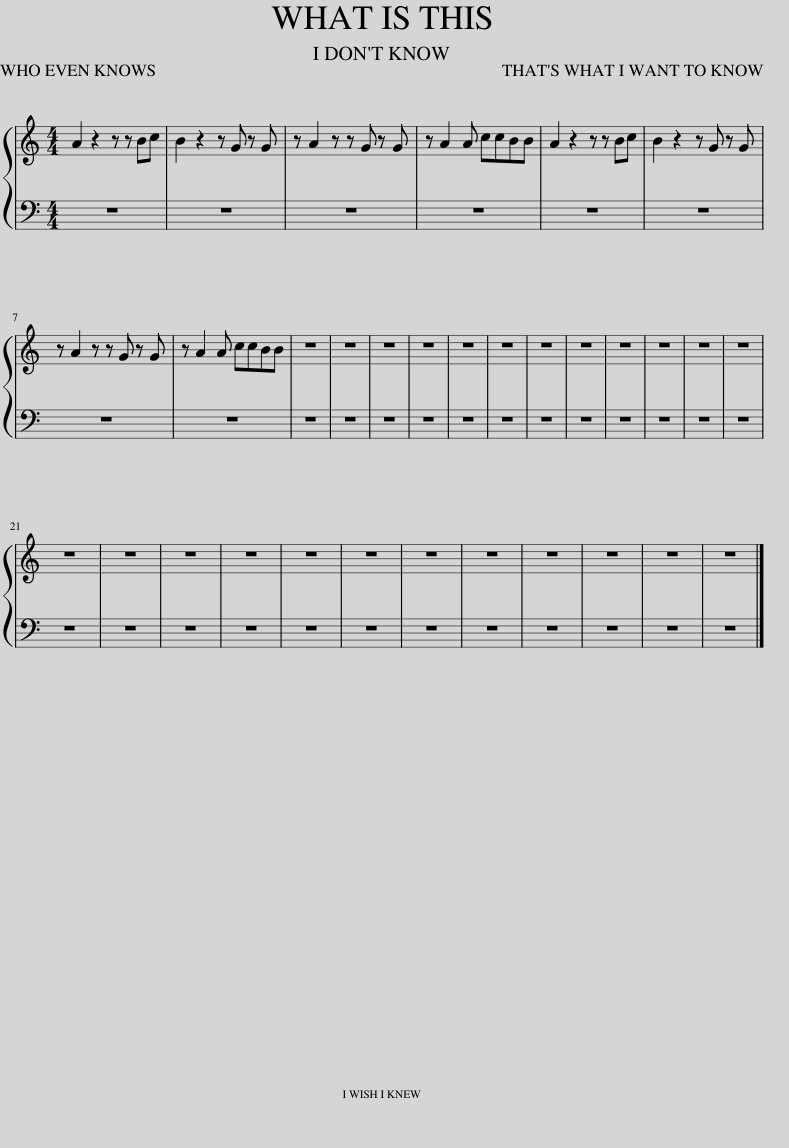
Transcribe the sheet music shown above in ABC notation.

X:1
L:1/8
M:4/4
I:linebreak $
K:C
V:1 treble
V:1
 A2 z2 z z Bc | B2 z2 z G z G | z A2 z z G z G | z A2 A ccBB | A2 z2 z z Bc | %5
 B2 z2 z G z G |$ z A2 z z G z G | z A2 A ccBB | z8 | z8 | %10
 z8 | z8 | z8 | z8 | z8 | %15
 z8 | z8 | z8 | z8 | z8 |$ %20
 z8 | z8 | z8 | z8 | z8 | %25
 z8 | z8 | z8 | z8 | z8 | %30
 z8 | z8 |] %32
